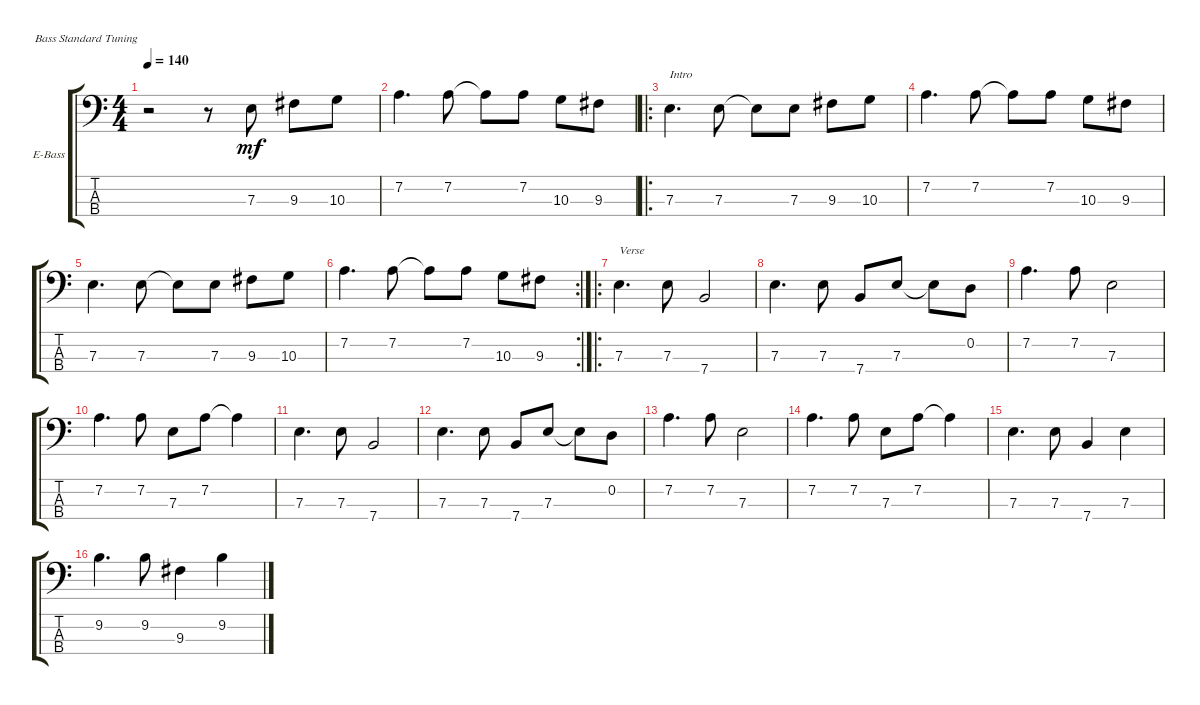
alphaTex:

\defaultSystemsLayout 4
\bracketExtendMode groupsimilarinstruments
\firstSystemTrackNameOrientation horizontal
\otherSystemsTrackNameOrientation horizontal
\track ("Electric Bass" "E-Bass") {instrument electricbassfinger}
\staff {score tabs}
\tuning (G2 D2 A1 E1)
\ts (4 4)
\tempo 140
\clef f4
\ks c
r.2{dy mf instrument electricbassfinger} r.8 7.3.8 9.3.8 10.3.8 |
7.2.4{d} 7.2.8 7.2{t}.8 7.2.8 10.3.8 9.3.8 |
\ro
7.3.4{d txt "Intro"} 7.3.8 7.3{t}.8 7.3.8 9.3.8 10.3.8 |
7.2.4{d} 7.2.8 7.2{t}.8 7.2.8 10.3.8 9.3.8 |
7.3.4{d} 7.3.8 7.3{t}.8 7.3.8 9.3.8 10.3.8 |
\rc 2
7.2.4{d} 7.2.8 7.2{t}.8 7.2.8 10.3.8 9.3.8 |
\ro
7.3.4{d txt "Verse"} 7.3.8 7.4.2 |
7.3.4{d} 7.3.8 7.4.8 7.3.8 7.3{t}.8 0.2.8 |
7.2.4{d} 7.2.8 7.3.2 |
7.2.4{d} 7.2.8 7.3.8 7.2.8 7.2{t}.4 |
7.3.4{d} 7.3.8 7.4.2 |
7.3.4{d} 7.3.8 7.4.8 7.3.8 7.3{t}.8 0.2.8 |
7.2.4{d} 7.2.8 7.3.2 |
7.2.4{d} 7.2.8 7.3.8 7.2.8 7.2{t}.4 |
7.3.4{d} 7.3.8 7.4.4 7.3.4 |
9.2.4{d} 9.2.8 9.3.4 9.2.4
